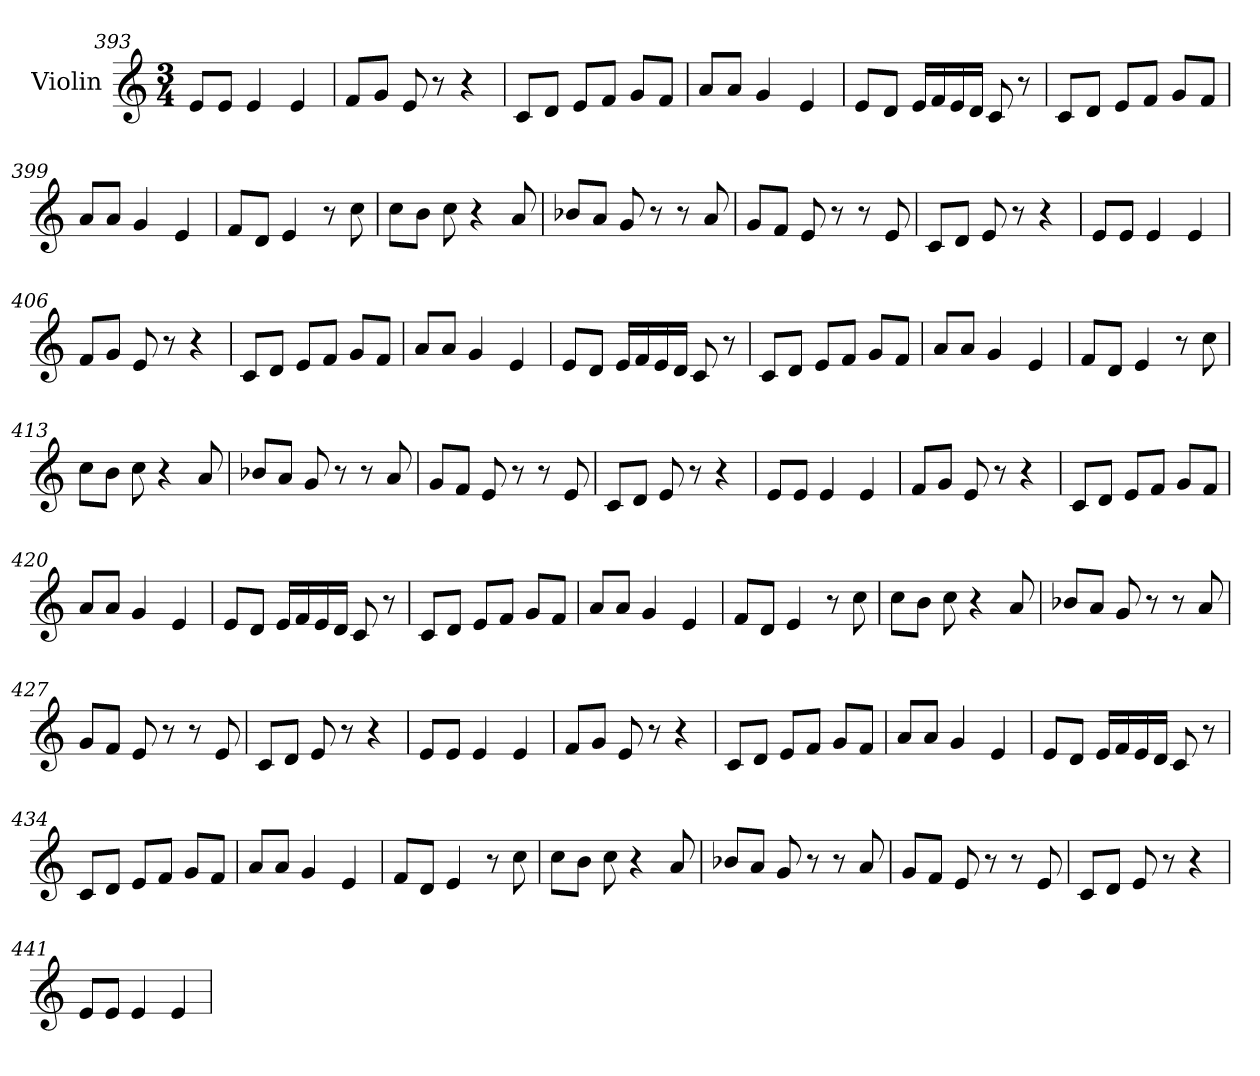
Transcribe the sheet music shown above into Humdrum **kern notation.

**kern
*part1
*staff1
*I"Violin
!!LO:LB:g=z
*clefG2
*k[]
*M3/4
=393
8e/L
8e/J
4e/
4e/
=394
8f/L
8g/J
8e/
8r
4r
=395
8c/L
8d/J
8e/L
8f/J
8g/L
8f/J
=396
8a/L
8a/J
4g/
4e/
=397
8e/L
8d/J
16e/LL
16f/
16e/
16d/JJ
8c/
8r
=398
8c/L
8d/J
8e/L
8f/J
8g/L
8f/J
!!LO:LB:g=z
=399
8a/L
8a/J
4g/
4e/
=400
8f/L
8d/J
4e/
8r
8cc\
=401
8cc\L
8b\J
8cc\
4r
8a/
=402
8b-X/L
8a/J
8g/
8r
8r
8a/
=403
8g/L
8f/J
8e/
8r
8r
8e/
=404
8c/L
8d/J
8e/
8r
4r
!!LO:PB:g=z
=405
8e/L
8e/J
4e/
4e/
=406
8f/L
8g/J
8e/
8r
4r
=407
8c/L
8d/J
8e/L
8f/J
8g/L
8f/J
=408
8a/L
8a/J
4g/
4e/
=409
8e/L
8d/J
16e/LL
16f/
16e/
16d/JJ
8c/
8r
=410
8c/L
8d/J
8e/L
8f/J
8g/L
8f/J
!!LO:LB:g=z
=411
8a/L
8a/J
4g/
4e/
=412
8f/L
8d/J
4e/
8r
8cc\
=413
8cc\L
8b\J
8cc\
4r
8a/
=414
8b-X/L
8a/J
8g/
8r
8r
8a/
=415
8g/L
8f/J
8e/
8r
8r
8e/
=416
8c/L
8d/J
8e/
8r
4r
!!LO:LB:g=z
=417
8e/L
8e/J
4e/
4e/
=418
8f/L
8g/J
8e/
8r
4r
=419
8c/L
8d/J
8e/L
8f/J
8g/L
8f/J
=420
8a/L
8a/J
4g/
4e/
=421
8e/L
8d/J
16e/LL
16f/
16e/
16d/JJ
8c/
8r
=422
8c/L
8d/J
8e/L
8f/J
8g/L
8f/J
!!LO:LB:g=z
=423
8a/L
8a/J
4g/
4e/
=424
8f/L
8d/J
4e/
8r
8cc\
=425
8cc\L
8b\J
8cc\
4r
8a/
=426
8b-X/L
8a/J
8g/
8r
8r
8a/
=427
8g/L
8f/J
8e/
8r
8r
8e/
=428
8c/L
8d/J
8e/
8r
4r
!!LO:LB:g=z
=429
8e/L
8e/J
4e/
4e/
=430
8f/L
8g/J
8e/
8r
4r
=431
8c/L
8d/J
8e/L
8f/J
8g/L
8f/J
=432
8a/L
8a/J
4g/
4e/
=433
8e/L
8d/J
16e/LL
16f/
16e/
16d/JJ
8c/
8r
=434
8c/L
8d/J
8e/L
8f/J
8g/L
8f/J
!!LO:LB:g=z
=435
8a/L
8a/J
4g/
4e/
=436
8f/L
8d/J
4e/
8r
8cc\
=437
8cc\L
8b\J
8cc\
4r
8a/
=438
8b-X/L
8a/J
8g/
8r
8r
8a/
=439
8g/L
8f/J
8e/
8r
8r
8e/
=440
8c/L
8d/J
8e/
8r
4r
!!LO:LB:g=z
=441
8e/L
8e/J
4e/
4e/
=
*-
